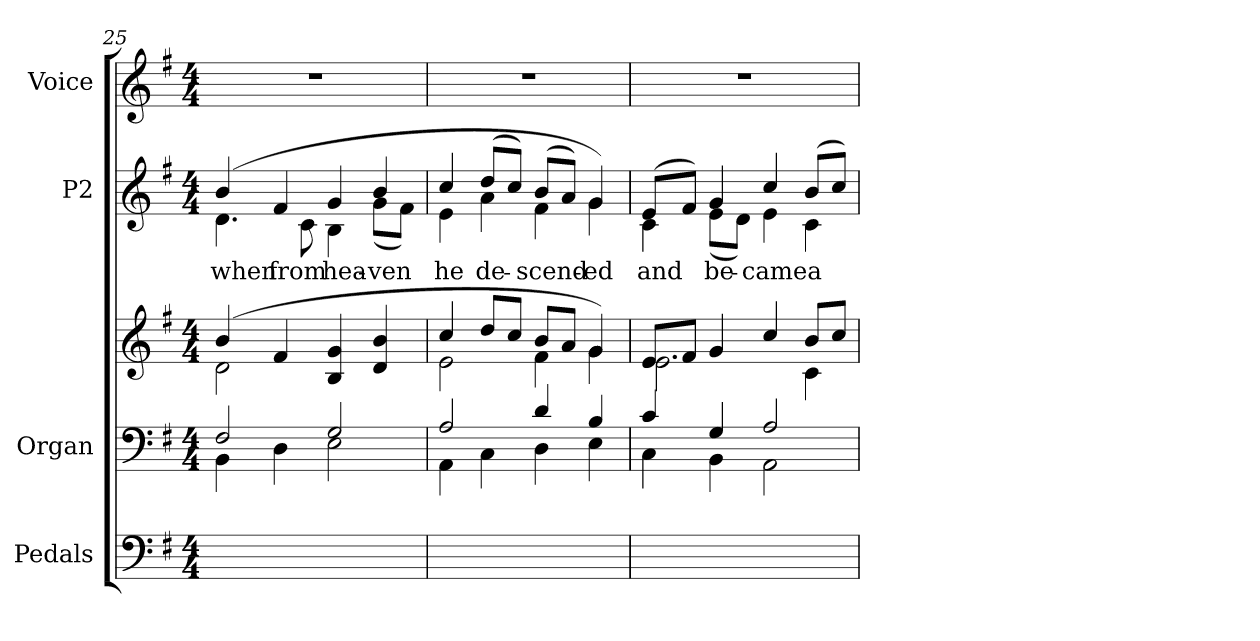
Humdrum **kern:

**kern	**kern	**kern	**kern	**text	**kern
*part4	*part3	*part3	*part2	*part2	*part1
*staff5	*staff4	*staff3	*staff2	*staff2	*staff1
*I"Pedals	*I"Organ	*	*I"P2	*	*I"Voice
*I'Ped.	*	*	*	*	*
*clefF4	*clefF4	*clefG2	*clefG2	*	*clefG2
*k[f#]	*k[f#]	*k[f#]	*k[f#]	*	*k[f#]
*G:	*G:	*G:	*G:	*	*G:
*M4/4	*M4/4	*M4/4	*M4/4	*	*M4/4
=25	=25	=25	=25	=25	=25
*	*^	*^	*	*	*
!	!	!	!	!	!	!LO:LY:b:color=#000000	!
*	*	*	*	*	*^	*	*
4BBi/yy	2F#i/	4BBi\	(4bi/	2di\	(4bi/	4.di\	when	1r
!	!	!	!	!	!	!	!LO:LY:b:color=#000000	!
4Di\yy	.	4Di\	4f#i/	.	4f#i/	.	from	.
.	.	.	.	.	.	8ci\	.	.
!	!	!	!	!	!	!	!LO:LY:b:color=#000000	!
2Ei\yy	2Gi/	2Ei\	4Bi/ 4gi	2ryy	4gi/	4Bi\	hea-	.
!	!	!	!	!	!	!	!LO:LY:b:color=#000000	!
.	.	.	4di/ 4bi	.	4bi/	(8gi\L	-ven	.
.	.	.	.	.	.	8f#i\J)	.	.
!!LO:LB:g=z
=26	=26	=26	=26	=26	=26	=26	=26	=26
!	!	!	!	!	!	!	!LO:LY:b:color=#000000	!
4AAi/yy	2Ai/	4AAi\	4cci/	2ei\	4cci/	4ei\	he	1r
!	!	!	!	!	!	!	!LO:LY:b:color=#000000	!
4Ci/yy	.	4Ci\	8ddi/L	.	(8ddi/L	4ai\	de-	.
.	.	.	8cci/J	.	8cci/J)	.	.	.
!	!	!	!	!	!	!	!LO:LY:b:color=#000000	!
4Di\yy	4di/	4Di\	8bi/L	4f#i\	(8bi/L	4f#i\	-scend-	.
.	.	.	8ai/J	.	8ai/J)	.	.	.
!	!	!	!	!	!	!	!LO:LY:b:color=#000000	!
4Ei\yy	4Bi/	4Ei\	4gi/)	4gi\	4gi/)	4gi\	-ed	.
=27	=27	=27	=27	=27	=27	=27	=27	=27
!	!	!	!	!	!	!	!LO:LY:b:color=#000000	!
4Ci/yy	4ci/	4Ci\	8ei/L	2.ei\	(8ei/L	4ci\	and	1r
.	.	.	8f#i/J	.	8f#i/J)	.	.	.
!	!	!	!	!	!	!	!LO:LY:b:color=#000000	!
4BBi/yy	4Gi/	4BBi\	4gi/	.	4gi/	(8ei\L	be-	.
.	.	.	.	.	.	8di\J)	.	.
!	!	!	!	!	!	!	!LO:LY:b:color=#000000	!
2AAi/yy	2Ai/	2AAi\	4cci/	.	4cci/	4ei\	-came	.
!	!	!	!	!	!	!	!LO:LY:b:color=#000000	!
.	.	.	8bi/L	4ci\	(8bi/L	4ci\	a	.
.	.	.	8cci/J	.	8cci/J)	.	.	.
*	*v	*v	*	*	*v	*v	*	*
*	*	*v	*v	*	*	*
=	=	=	=	=	=
*-	*-	*-	*-	*-	*-
